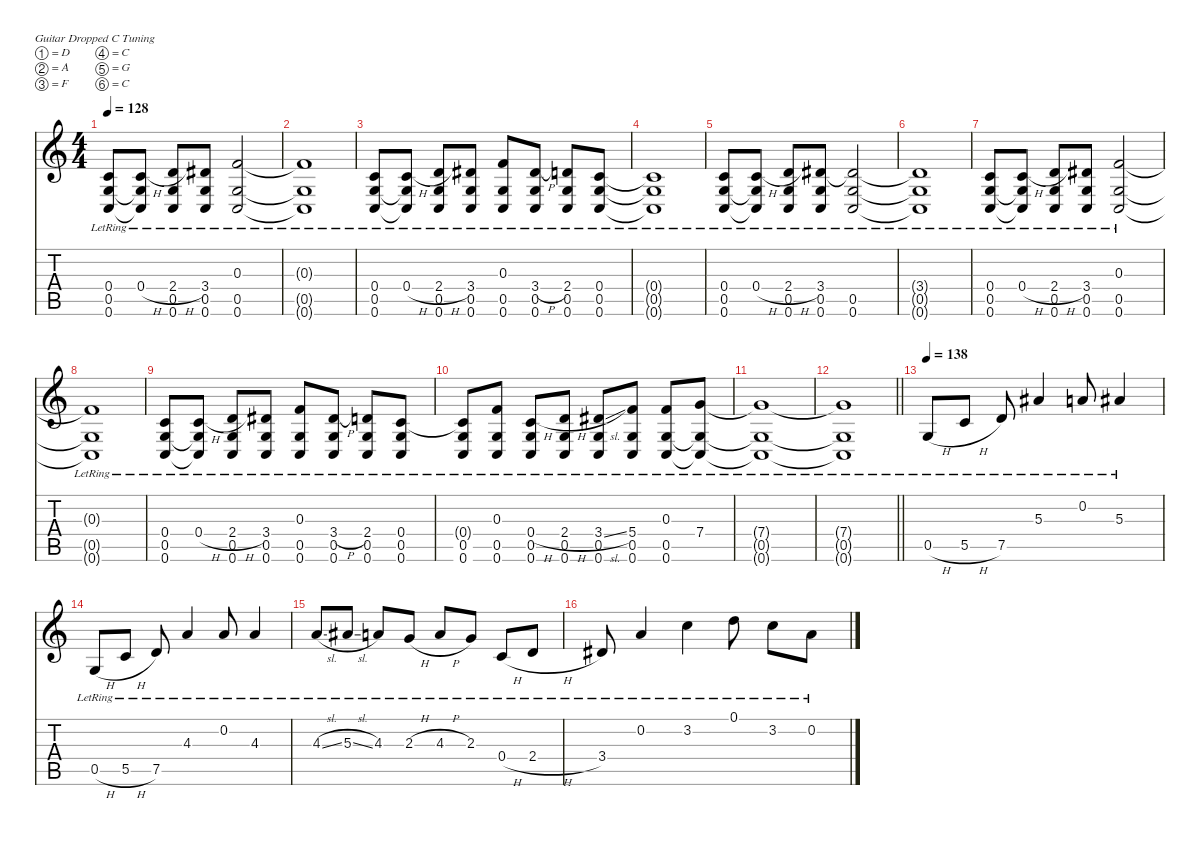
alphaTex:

\defaultSystemsLayout 4
\hideDynamics
\bracketExtendMode nobrackets
\singleTrackTrackNamePolicy hidden
\multiTrackTrackNamePolicy hidden
\otherSystemsTrackNameOrientation horizontal
\track ("Left Guitar" "dist.guit.") {instrument distortionguitar}
\staff {score tabs}
\tuning (D4 A3 F3 C3 G2 C2)
\ts (4 4)
\tempo 128
\clef g2
\ks c
(0.4{lr} 0.5{lr} 0.6{lr}).8{dy f beam Up} (0.4{h lr} 0.5{lr t} 0.6{lr t}).8{beam Up} (2.4{h lr} 0.5 0.6).8{beam Up} (3.4{lr acc #} 0.5 0.6).8{beam Up} (0.3{lr} 0.5 0.6).2{beam Up} |
(0.3{lr t} 0.5{t} 0.6{t}).1{beam Up} |
(0.4{lr} 0.5{lr} 0.6{lr}).8{beam Up} (0.4{h lr} 0.5{lr t} 0.6{lr t}).8{beam Up} (2.4{h lr} 0.5 0.6).8{beam Up} (3.4{lr acc #} 0.5 0.6).8{beam Up} (0.3{lr} 0.5 0.6).8{beam Up} (3.4{h lr acc #} 0.5 0.6).8{beam Up} (2.4{lr} 0.5 0.6).8{beam Up} (0.4{lr} 0.5 0.6).8{beam Up} |
(0.4{lr t} 0.5{t} 0.6{t}).1{beam Up} |
(0.4{lr} 0.5{lr} 0.6{lr}).8{beam Up} (0.4{h lr} 0.5{lr t} 0.6{lr t}).8{beam Up} (2.4{h lr} 0.5 0.6).8{beam Up} (3.4{lr acc #} 0.5 0.6).8{beam Up} (3.4{lr t acc #} 0.5 0.6).2{beam Up} |
(3.4{lr t acc #} 0.5{t} 0.6{t}).1{beam Up} |
(0.4{lr} 0.5{lr} 0.6{lr}).8{beam Up} (0.4{h lr} 0.5{lr t} 0.6{lr t}).8{beam Up} (2.4{h lr} 0.5 0.6).8{beam Up} (3.4{lr acc #} 0.5 0.6).8{beam Up} (0.3{lr} 0.5 0.6).2{beam Up} |
(0.3{lr t} 0.5{t} 0.6{t}).1{beam Up} |
(0.4{lr} 0.5{lr} 0.6{lr}).8{beam Up} (0.4{h lr} 0.5{lr t} 0.6{lr t}).8{beam Up} (2.4{h lr} 0.5 0.6).8{beam Up} (3.4{lr acc #} 0.5 0.6).8{beam Up} (0.3{lr} 0.5 0.6).8{beam Up} (3.4{h lr acc #} 0.5 0.6).8{beam Up} (2.4{lr} 0.5 0.6).8{beam Up} (0.4{lr} 0.5 0.6).8{beam Up} |
(0.4{lr t} 0.5 0.6).8{beam Up} (0.3{lr} 0.5 0.6).8{beam Up} (0.4{h lr} 0.5 0.6).8{beam Up} (2.4{h lr} 0.5 0.6).8{beam Up} (3.4{sl lr acc #} 0.5 0.6).8{beam Up} (5.4{lr} 0.5 0.6).8{beam Up} (0.3{lr} 0.5 0.6).8{beam Up} (7.4{lr} 0.5{t} 0.6{t}).8{beam Up} |
(7.4{lr t} 0.5{t} 0.6{t}).1{beam Up} |
\barLineRight lightlight
(7.4{lr t} 0.5{t} 0.6{t}).1{beam Up} |
\tempo 138
0.5{h lr}.8{beam Up} 5.5{h lr}.8{beam Up} 7.5{lr}.8{beam Up} 5.3{lr acc #}.4{beam Up} 0.2{lr}.8{beam Up} 5.3{lr acc #}.4{beam Up} |
0.5{h lr}.8{beam Up} 5.5{h lr}.8{beam Up} 7.5{lr}.8{beam Up} 4.3{lr}.4{beam Up} 0.2{lr}.8{beam Up} 4.3{lr}.4{beam Up} |
4.3{sl lr}.8{beam Up} 5.3{sl lr acc #}.8{beam Up} 4.3{lr}.8{beam Up} 2.3{h lr}.8{beam Up} 4.3{h lr}.8{beam Up} 2.3{lr}.8{beam Up} 0.4{h lr}.8{beam Up} 2.4{h lr}.8{beam Up} |
3.4{lr acc #}.8{beam Up} 0.2{lr}.4{beam Up} 3.2{lr}.4{beam Down} 0.1{lr}.8{beam Down} 3.2{lr}.8{beam Down} 0.2{lr}.8{beam Down}
